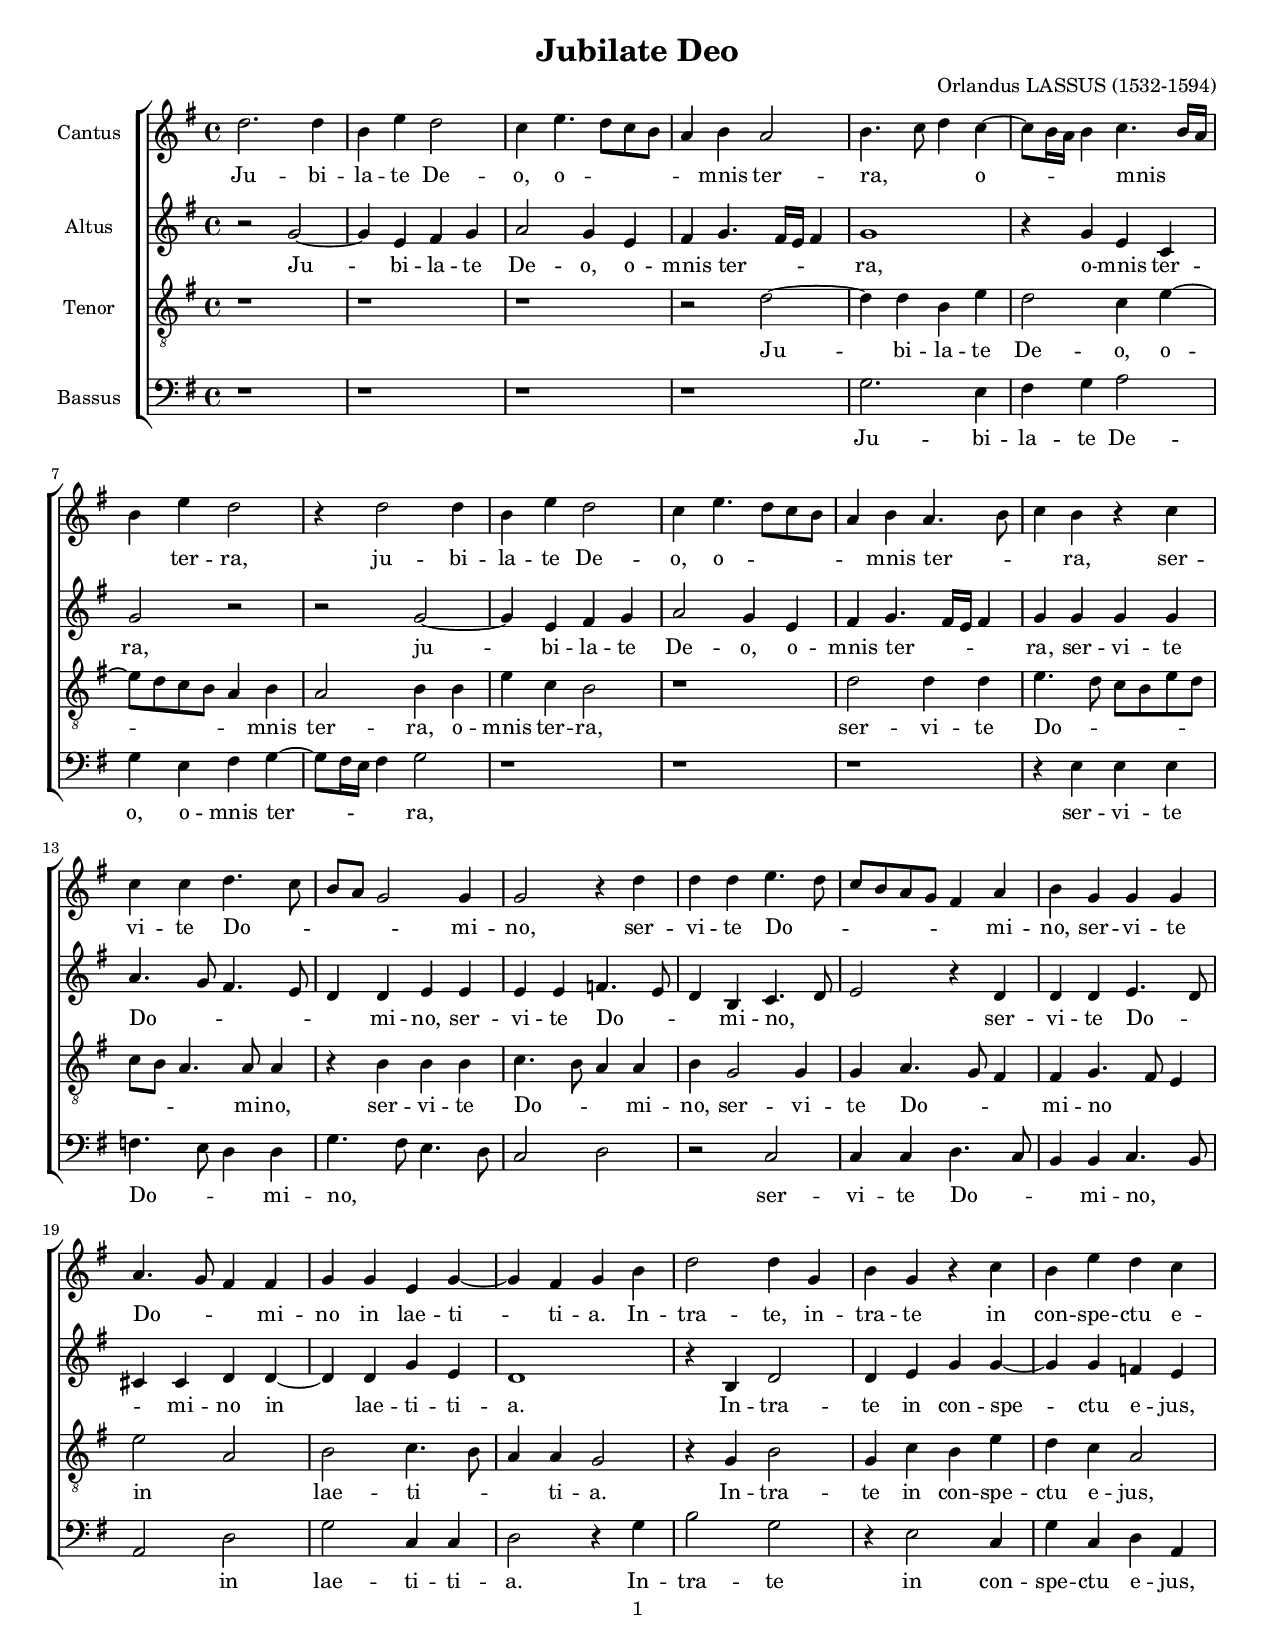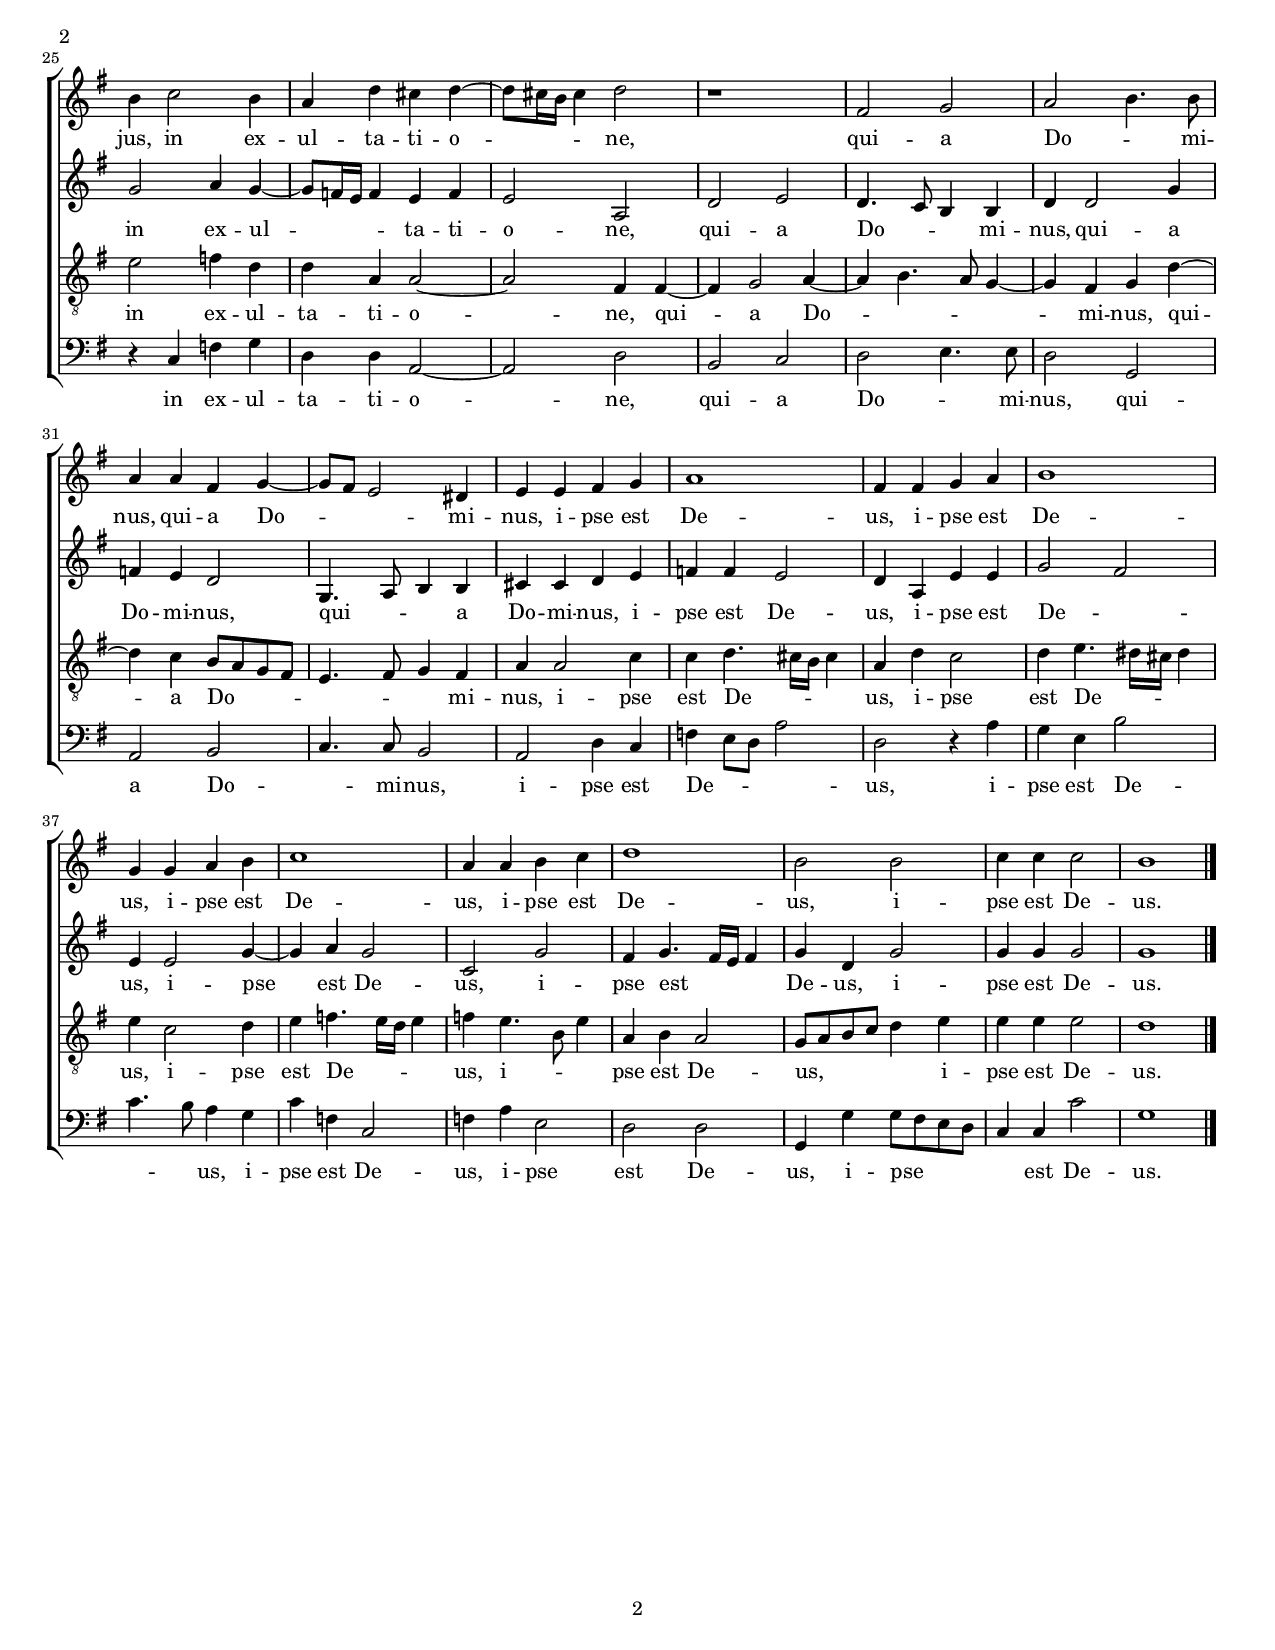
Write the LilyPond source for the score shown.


% Jubilate Deo - Lassus

\paper {
  #(set-paper-size "letter")
  oddFooterMarkup = \markup {\fill-line { \line {\fromproperty #'page:page-number-string } } }
  evenFooterMarkup = \oddFooterMarkup
}

\header {
  title = "Jubilate Deo"
  composer = "Orlandus LASSUS (1532-1594)"
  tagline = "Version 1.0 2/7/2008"
}

%\autoBeamOff

#(set-global-staff-size 17)

global = {
  \key g \major
  \time 4/4
  \override Score.BarNumber #'padding = #2	 
}

sopMusic = \relative c''{ \clef treble \set Staff.instrumentName = "Cantus"
	d2. d4 b e d2 c4 e4. d8 c b a4 b a2 b4. c8 d4 c~ c8 b16 a b4 c4. b16 a b4 e d2 %m1-7
	r4 d2 d4 b e d2 c4 e4. d8 c b a4 b a4. b8 c4 b r c c c d4. c8 b a g2 g4 %m8-14
	g2 r4 d' d d e4. d8 c b a g fis4 a b g g g a4. g8 fis4 fis g g e g~ g fis g b d2 d4 g, %m15-22
	b g r c b e d c b c2 b4 a d cis d~ d8 cis16 b cis4 d2 r1 fis,2 g %m23-29
	a b4. b8 a4 a fis g~ g8 fis e2 dis4 e e fis g a1 fis4 fis g a b1 %m30-36
	g4 g a b c1 a4 a b c d1 b2 b2 c4 c c2 b1 \bar "|." %m37-43
}
altoMusic = \relative c'' { \clef treble \set Staff.instrumentName = "Altus"
	r2 g2~ g4 e fis g a2 g4 e fis g4. fis16 e fis4 g1 r4 g e c g'2 r %m1-7
	r g~ g4 e fis g a2 g4 e fis g4. fis16 e fis4 g g g g a4. g8 fis4. e8 d4 d e e %m8-14
	e e f4. e8 d4 b c4. d8 e2 r4 d d d e4. d8 cis4 cis d d~ d d g e d1 r4 b d2 %m15-22
	d4 e g g~ g g f e g2 a4 g~ g8 f16 e f4 e f e2 a, d e d4. c8 b4 b %m23-29
	d d2 g4 f e d2 g,4. a8 b4 b cis cis d e f f  e2 d4 a e' e g2 fis %m30-36
	e4 e2 g4~ g a g2 c, g' fis4 g4. fis16 e fis4 g d g2 g4 g g2 g1 %m37-43
}
tenorMusic = \relative c' { \clef "G_8" \set Staff.instrumentName = "Tenor"
	r1 r r r2 d2~ d4 d b e d2 c4 e~ e8 d c b a4 b %m1-7
	a2 b4 b e c b2 r1 d2 d4 d e4. d8 c b e d c b a4. a8 a4 r b b b %m8-14
	c4. b8 a4 a b g2 g4 g a4. g8 fis4 fis g4. fis8 e4 e'2 a, b c4. b8 a4 a g2 r4 g b2 %m15-22
	g4 c b e d c a2 e' f4 d d a a2~ a fis4 fis~ fis g2 a4~ a b4. a8 g4~ %m23-29
	g fis g d'~ d c b8 a g fis e4. fis8 g4 fis a a2 c4 c d4. cis16 b cis4 a d c2 d4 e4. dis16 cis dis4 %m30-36
	e c2 d4 e f4. e16 d e4 f e4. b8 e4 a, b a2 g8 a b c d4 e e e e2 d1 %m37-43
}
bassMusic = \relative c' { \clef bass \set Staff.instrumentName = "Bassus"
	r1 r r r g2. e4 fis g a2 g4 e fis g~ %m1-7
	g8 fis16 e fis4 g2 r1 r r r4 e e e f4. e8 d4 d g4. fis8 e4. d8 %m8-14
	c2 d r c c4 c d4. c8 b4 b c4. b8 a2 d g c,4 c d2 r4 g b2 g %m15-22
	r4 e2 c4 g' c, d a r c f g d d a2~ a d b c d e4. e8 %m23-29
	d2 g, a b c4. c8 b2 a d4 c f e8 d a'2 d, r4 a' g e b'2 %m30-36
	c4. b8 a4 g c f, c2 f4 a e2 d d g,4 g' g8 fis e d c4 c c'2 g1 %m37-43
}

sopWords = \lyricmode {
	Ju -- bi -- la -- te De -- o, o -- _ _ _ _ mnis ter -- ra, _ _ o -- _ _ _ mnis _ _ _ ter -- ra,
	ju -- bi -- la -- te De -- o, o -- _ _ _ _ mnis ter -- _ _ ra, ser -- vi -- te Do -- _ _ _ _ mi -- no,
	ser -- vi -- te Do -- _ _ _ _ _ _ mi -- no, ser -- vi -- te Do -- _ _ mi -- no in lae -- ti -- ti -- a.
	In -- tra -- te, in -- tra -- te in con -- spe -- ctu e -- jus, in ex -- ul -- ta -- ti -- o -- _ _ _ ne,
	qui -- a Do -- _ mi -- nus, qui -- a Do -- _ _ mi -- nus, i -- pse est De -- us, i -- pse est De -- us,
	i -- pse est De -- us, i -- pse est De -- us, i -- pse est De -- us.
}
altoWords = \lyricmode {
	Ju -- bi -- la -- te De -- o, o -- mnis ter -- _ _ _ ra, o -- mnis ter -- ra,
	ju -- bi -- la -- te De -- o, o -- mnis ter -- _ _ _ ra, ser -- vi -- te Do -- _ _ _ _ mi -- no,
	ser -- vi -- te Do -- _ _ mi -- no, _ _ ser -- vi -- te Do -- _ _ mi -- no in lae -- ti -- ti -- a.
	In -- tra -- te in con -- spe -- ctu e -- jus, in ex -- ul -- _ _ _ ta -- ti -- o -- ne, qui -- a
	Do -- _ _ mi -- nus, qui -- a Do -- mi -- nus, qui -- _ _ a Do -- mi -- nus, i -- pse est De -- us,
	i -- pse est De -- _ us, i -- pse est De -- us, i -- pse est _ _ _ De -- us, i -- pse est De -- us.
}
tenorWords = \lyricmode {
	Ju -- bi -- la -- te De -- o, o -- _ _ _ _ mnis
	ter -- ra, o -- mnis ter -- ra, ser -- vi -- te Do -- _ _ _ _ _ _ _ _ mi -- no, ser -- vi -- te
	Do -- _ _ mi -- no, ser -- vi -- te Do -- _ _ mi -- no _ _ in _ lae -- ti -- _ _ ti -- a.
	In -- tra -- te in con -- spe -- ctu e -- jus, in ex -- ul -- ta -- ti -- o -- ne, qui -- a Do -- _ _ _ mi -- nus,
	qui -- a Do -- _ _ _ _ _ _ mi -- nus, i -- pse est De -- _ _ _ us, i -- pse est De -- _ _ _ us,
	i -- pse est De -- _ _ _ us, i -- _ _ pse est De -- us, _ _ _ _ i -- pse est De -- us.
}
bassWords = \lyricmode {
	Ju -- bi -- la -- te De -- o, o -- mnis ter -- _ _ _ ra,
	ser -- vi -- te Do -- _ _ mi -- no, _ _ _ _ _
	ser -- vi -- te Do -- _ _ mi -- no, _ _ in lae -- ti -- ti -- a.
	In -- tra -- te in con -- spe -- ctu e -- jus, in ex -- ul -- ta -- ti -- o -- ne, qui -- a Do -- _ mi -- nus,
	qui -- a Do -- _ mi -- nus, i -- pse est De -- _ _ _ us, i -- pse est De -- _ _ us,
	i -- pse est De -- us, i -- pse est De -- us, i -- pse _ _ _ _ est De -- us.
}

\score{
  << \new ChoirStaff
    <<
      \context Staff = sop <<
      \new Voice = "sopMusic" { \global \sopMusic } >>
      \context Lyrics = sopLyrics { s1 } 

      \context Staff = alto <<
      \new Voice = "altoMusic" { \global \altoMusic } >>
      \context Lyrics = altoLyrics { s1 } 

      \context Staff = tenor <<
      \new Voice = "tenorMusic" { \global \tenorMusic } >>
      \context Lyrics = tenorLyrics { s1 } 

      \context Staff = bass <<
      \new Voice = "bassMusic" { \global \bassMusic } >>
      \context Lyrics = bassLyrics { s1 } 
    >>

    \lyricsto "sopMusic" \context Lyrics = sopLyrics \sopWords 
    \lyricsto "altoMusic" \context Lyrics = altoLyrics \altoWords 
    \lyricsto "tenorMusic" \context Lyrics = tenorLyrics \tenorWords 
    \lyricsto "bassMusic" \context Lyrics = bassLyrics \bassWords 

  >>

  \midi{\context {\Score tempoWholesPerMinute = #(ly:make-moment 150 4)}}

  \layout {}
}

\version "2.10.0"  % necessary for upgrading to future LilyPond versions.
